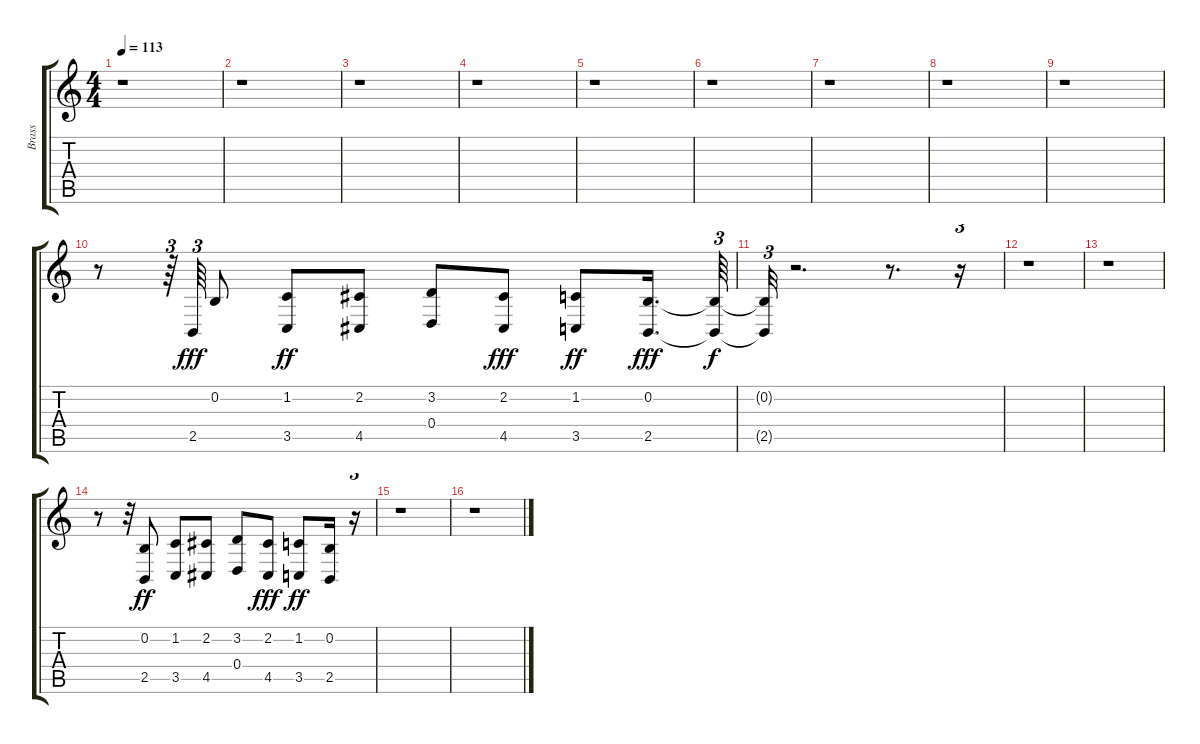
\track ("Brass" "Brass") {instrument brasssection}
\staff {score tabs}
\tuning (E4 B3 G3 D3 A2 E2) {hide}
\ts (4 4)
\tempo 113
\clef g2
\ks c
r.1{dy fff} |
r.1 |
r.1 |
r.1 |
r.1 |
r.1 |
r.1 |
r.1 |
r.1 |
r.8 r.64{tu (3 2)} 2.5.64{tu (3 2)} 0.2.8 (1.2 3.5).8{dy ff} (2.2 4.5).8 (3.2 0.4).8 (2.2 4.5).8{dy fff} (1.2 3.5).8{dy ff} (0.2 2.5).16{d dy fff} (0.2{t} 2.5{t}).64{tu (3 2) dy f} |
(0.2{t} 2.5{t}).32{tu (3 2)} r.2{d} r.8{d} r.16{tu (3 2)} |
r.1 |
r.1 |
r.8 r.32{tu (3 2)} (0.2 2.5).8{dy ff} (1.2 3.5).8 (2.2 4.5).8 (3.2 0.4).8 (2.2 4.5).8{dy fff} (1.2 3.5).8{dy ff} (0.2 2.5).16 r.16{tu (3 2)} |
r.1 |
r.1
